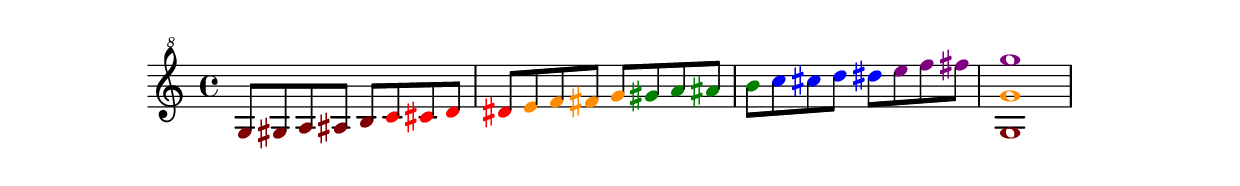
\version "2.19.48"

% 1.	G4	 7	1	darkred
% 2.	G#4	 8	1	darkred
% 3.	A4	 9	1	darkred
% 4.	A#4	10	1	darkred
% 5.	B4	11	1	darkred
% 6.	C5	12	2	red
% 7.	C#5	13	2	red
% 8.	D5	14	2	red
% 9.	D#5	15	2	red
% 10.	E5	16	3	(x11-color ‘DarkOrange)
% 11.	F5	17	3	(x11-color ‘DarkOrange)
% 12.	F#5	18	3	(x11-color ‘DarkOrange)
% 13.	G5	19	3	(x11-color ‘DarkOrange)
% 14.	G#5	20	4	darkgreen
% 15.	A5	21	4	darkgreen
% 16.	A#5	22	4	darkgreen
% 17.	B5	23	4	darkgreen
% 18.	C6	24	5	blue
% 19.	C#6	25	5	blue
% 20.	D6	26	5	blue
% 21.	D#6	27	5	blue
% 22.	E6	28	6	darkmagenta
% 23.	F6	29	6	darkmagenta
% 24.	F#6	30	6	darkmagenta
% 25.	G6	31	6	darkmagenta


#(define (handbell-colors grob)
  (let* ((pch (ly:event-property (event-cause grob) 'pitch))
        (semitones (ly:pitch-semitones pch)))
        (cond ((= semitones  7) darkred)
              ((= semitones  8) darkred)
              ((= semitones  9) darkred)
              ((= semitones 10) darkred)
              ((= semitones 11) darkred)
              ((= semitones 12) red)
              ((= semitones 13) red)
              ((= semitones 14) red)
              ((= semitones 15) red)
              ((= semitones 16) (x11-color 'DarkOrange))
              ((= semitones 17) (x11-color 'DarkOrange))
              ((= semitones 18) (x11-color 'DarkOrange))
              ((= semitones 19) (x11-color 'DarkOrange))
              ((= semitones 20) darkgreen)
              ((= semitones 21) darkgreen)
              ((= semitones 22) darkgreen)
              ((= semitones 23) darkgreen)
              ((= semitones 24) blue)
              ((= semitones 25) blue)
              ((= semitones 26) blue)
              ((= semitones 27) blue)
              ((= semitones 28) darkmagenta)
              ((= semitones 29) darkmagenta)
              ((= semitones 30) darkmagenta)
              ((= semitones 31) darkmagenta)
              (else black)
        )
  )
)

\score {
  \new Staff \relative g' {
    \override NoteHead.color = #handbell-colors
  	\override Accidental.color = #handbell-colors
  	\clef "treble^8"
    g8  gis a   ais b   c   cis d   |
  	dis e   f   fis g   gis a   ais |
  	b   c   cis d   dis e   f   fis |
  	<g g, g,>1 |
  }
  \layout{}
}